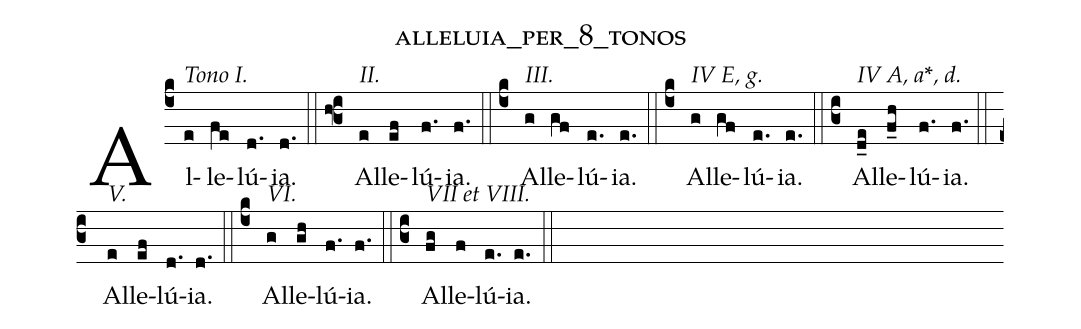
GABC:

name:alleluia_per_8_tonos;
%%
(c4) Al<alt>Tono I.</alt>(e)le(fe)lú(d.)ia.(d.) (::f3)

Al<alt>II.</alt>(e)le(ef)lú(f.)ia.(f.) (::c4)

Al<alt>III.</alt>(g)le(gf)lú(e.)ia.(e.) (::c4)

Al<alt>IV E, g.</alt>(g)le(gf)lú(e.)ia.(e.) (::c3)

Al<alt>IV A, a*, d.</alt>(d_e)le(f_h)lú(f.)ia.(f.) (::c3)

Al<alt>V.</alt>(e)le(ef)lú(d.)ia.(d.) (::c4)

Al<alt>VI.</alt>(g)le(gh)lú(f.)ia.(f.) (::c3)

Al<alt>VII et VIII.</alt>(fg)le(f)lú(e.)ia.(e.) (::)
